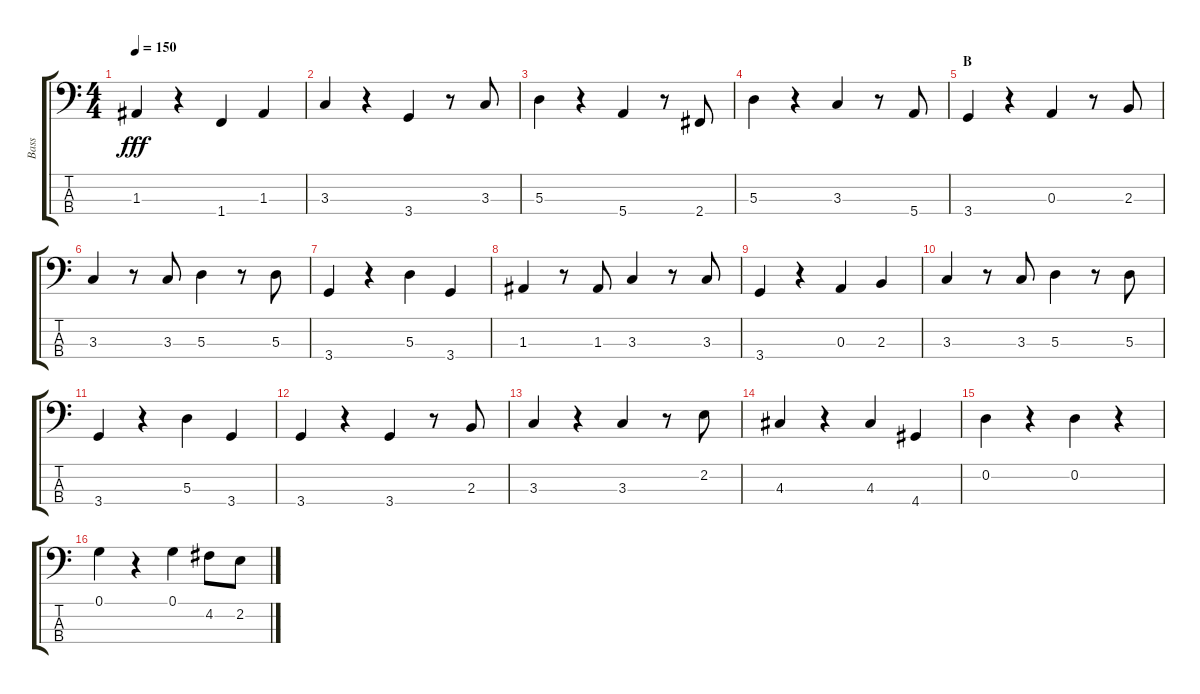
\track ("Bass" "Bass") {instrument electricguitarmuted}
\staff {score tabs}
\tuning (G2 D2 A1 E1) {hide}
\ts (4 4)
\tempo 150
\clef f4
\ks c
1.3.4{dy fff} r.4 1.4.4 1.3.4 |
3.3.4 r.4 3.4.4 r.8 3.3.8 |
5.3.4 r.4 5.4.4 r.8 2.4.8 |
5.3.4 r.4 3.3.4 r.8 5.4.8 |
\section ("" "B")
3.4.4 r.4 0.3.4 r.8 2.3.8 |
3.3.4 r.8 3.3.8 5.3.4 r.8 5.3.8 |
3.4.4 r.4 5.3.4 3.4.4 |
1.3.4 r.8 1.3.8 3.3.4 r.8 3.3.8 |
3.4.4 r.4 0.3.4 2.3.4 |
3.3.4 r.8 3.3.8 5.3.4 r.8 5.3.8 |
3.4.4 r.4 5.3.4 3.4.4 |
3.4.4 r.4 3.4.4 r.8 2.3.8 |
3.3.4 r.4 3.3.4 r.8 2.2.8 |
4.3.4 r.4 4.3.4 4.4.4 |
0.2.4 r.4 0.2.4 r.4 |
0.1.4 r.4 0.1.4 4.2.8 2.2.8
